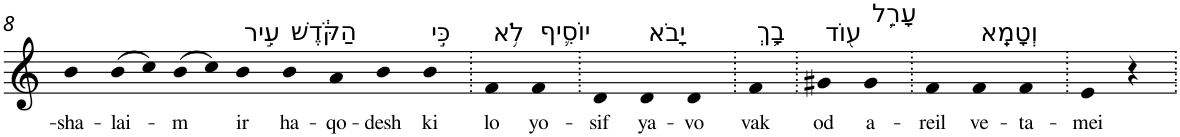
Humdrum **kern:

**kern	**text
*part1	*part1
*staff1	*staff1
*I"Piano	*
*I'Pno	*
!!LO:PB:g=z
*clefG2	*
*k[]	*
=8	=8
!	!LO:LY:b
4b	-sha-
!	!LO:LY:b
(8b	-lai-
8cc)	.
!	!LO:LY:b
(8b	-m
8cc)	.
!LO:TX:a:t=עִ֣יר	!
!	!LO:LY:b
4b	ir
!LO:TX:a:t=הַקֹּ֔דֶשׁ	!
!	!LO:LY:b
4b	ha-
!	!LO:LY:b
4a	-qo-
!	!LO:LY:b
4b	-desh
!LO:TX:a:t=כִּ֣י	!
!	!LO:LY:b
4b	ki
=9.	=9.
!LO:TX:a:t=לֹ֥א	!
!	!LO:LY:b
4f	lo
!LO:TX:a:t=יוֹסִ֛יף	!
!	!LO:LY:b
4f	yo-
=10.	=10.
!	!LO:LY:b
4d	-sif
!LO:TX:a:t=יָבֹא	!
!	!LO:LY:b
4d	ya-
!	!LO:LY:b
4d	-vo
=11.	=11.
!LO:TX:a:t=בָ֥ךְ	!
!	!LO:LY:b
4f	vak
=12.	=12.
!LO:TX:a:t=ע֖וֹד	!
!	!LO:LY:b
4g#X	od
!LO:TX:a:t=עָרֵ֥ל	!
!	!LO:LY:b
4g#	a-
=13.	=13.
!	!LO:LY:b
4f	-reil
!LO:TX:a:t=וְטָמֵֽא	!
!	!LO:LY:b
4f	ve-
!	!LO:LY:b
4f	-ta-
=14.	=14.
!	!LO:LY:b
4e	-mei
4r	.
=.	=.
*-	*-
